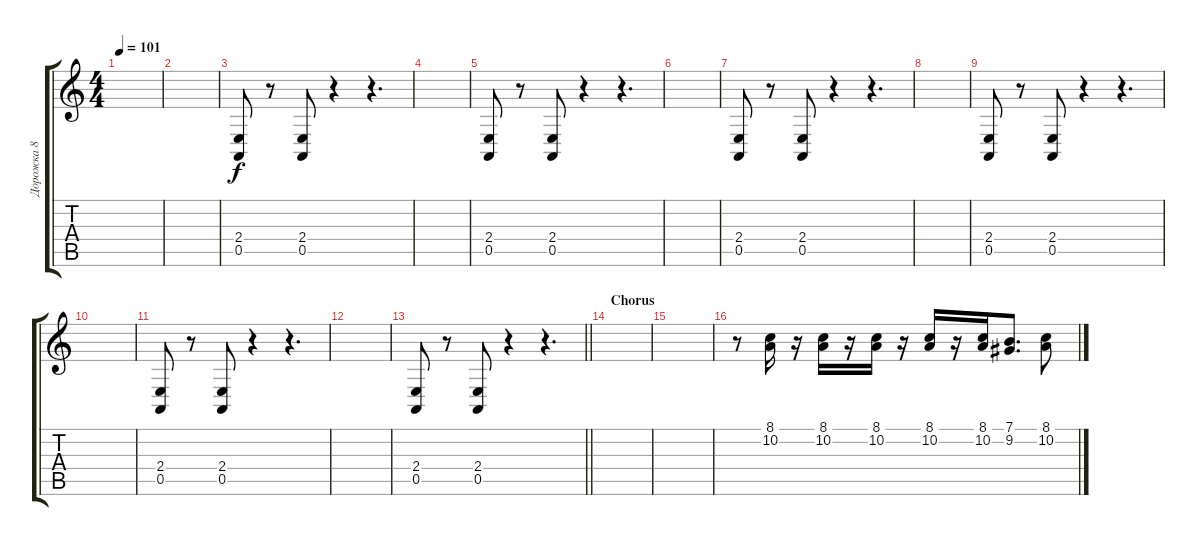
\track ("Дорожка 8" "Дорожка 8") {instrument pad2warm}
\staff {score tabs}
\tuning (E4 B3 G3 D3 A2 E2) {hide}
\ts (4 4)
\tempo 101
\clef g2
\ks c
|
|
(2.4 0.5).8{instrument orchestrahit} r.8 (2.4 0.5).8 r.4 r.4{d} |
|
(2.4 0.5).8{instrument orchestrahit} r.8 (2.4 0.5).8 r.4 r.4{d} |
|
(2.4 0.5).8 r.8 (2.4 0.5).8 r.4 r.4{d} |
|
(2.4 0.5).8 r.8 (2.4 0.5).8 r.4 r.4{d} |
|
(2.4 0.5).8 r.8 (2.4 0.5).8 r.4 r.4{d} |
|
\barLineRight lightlight
(2.4 0.5).8 r.8 (2.4 0.5).8 r.4 r.4{d} |
\section ("" "Chorus")
|
|
r.8{volume 11 instrument clarinet} (8.1 10.2).16 r.16 (8.1 10.2).16 r.16 (8.1 10.2).16 r.16 (8.1 10.2).16 r.16 (8.1 10.2).16 (7.1 9.2).8{d} (8.1 10.2).8
